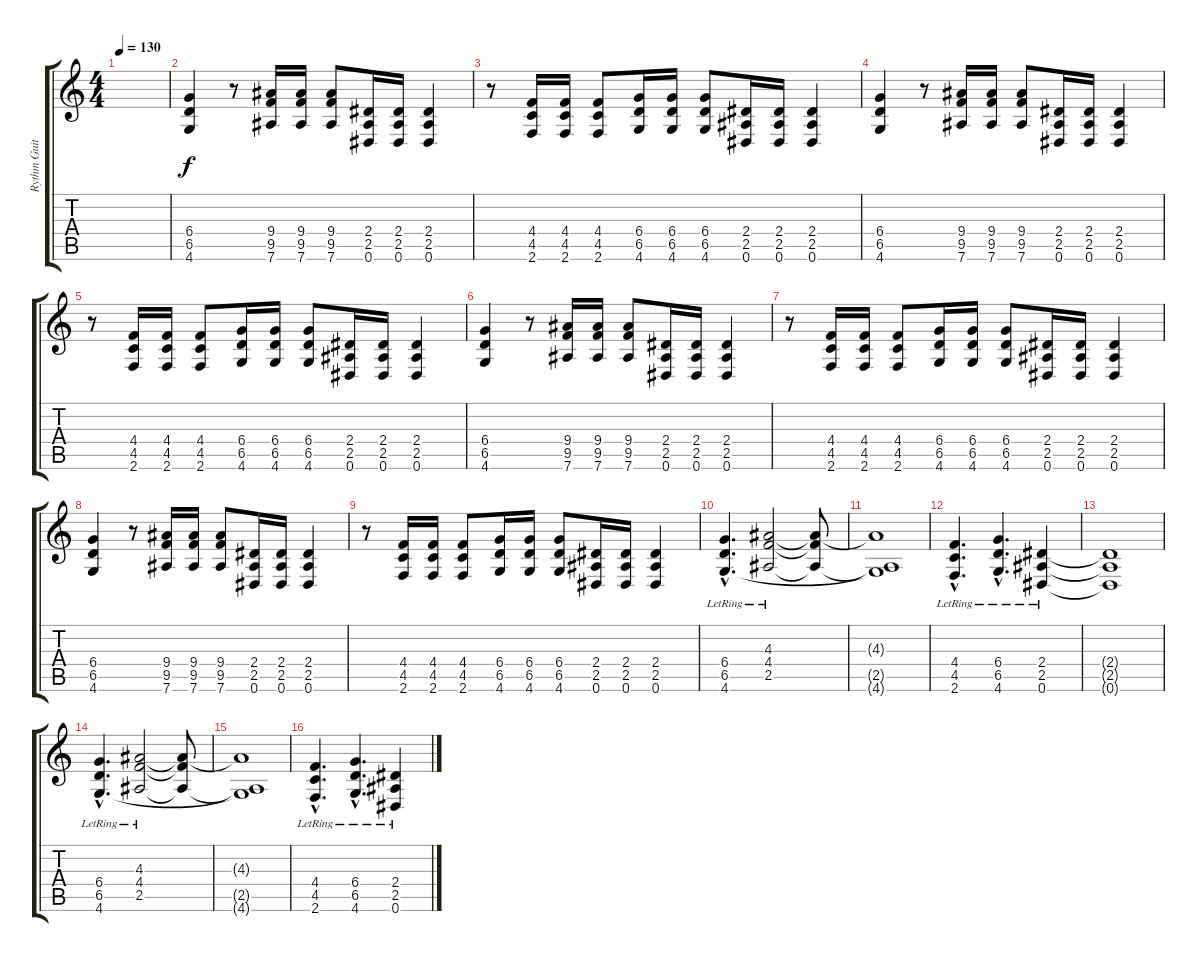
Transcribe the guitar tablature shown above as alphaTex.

\track ("Rythm Guitar" "Rythm Guit") {instrument distortionguitar}
\staff {score tabs}
\tuning (Eb4 Bb3 Gb3 Db3 Ab2 Eb2) {hide}
\ts (4 4)
\tempo 130
\clef g2
\ks c
|
(6.4 6.5 4.6).4 r.8 (9.4 9.5 7.6).16 (9.4 9.5 7.6).16 (9.4 9.5 7.6).8 (2.4 2.5 0.6).16 (2.4 2.5 0.6).16 (2.4 2.5 0.6).4 |
r.8 (4.4 4.5 2.6).16 (4.4 4.5 2.6).16 (4.4 4.5 2.6).8 (6.4 6.5 4.6).16 (6.4 6.5 4.6).16 (6.4 6.5 4.6).8 (2.4 2.5 0.6).16 (2.4 2.5 0.6).16 (2.4 2.5 0.6).4 |
(6.4 6.5 4.6).4 r.8 (9.4 9.5 7.6).16 (9.4 9.5 7.6).16 (9.4 9.5 7.6).8 (2.4 2.5 0.6).16 (2.4 2.5 0.6).16 (2.4 2.5 0.6).4 |
r.8 (4.4 4.5 2.6).16 (4.4 4.5 2.6).16 (4.4 4.5 2.6).8 (6.4 6.5 4.6).16 (6.4 6.5 4.6).16 (6.4 6.5 4.6).8 (2.4 2.5 0.6).16 (2.4 2.5 0.6).16 (2.4 2.5 0.6).4 |
(6.4 6.5 4.6).4 r.8 (9.4 9.5 7.6).16 (9.4 9.5 7.6).16 (9.4 9.5 7.6).8 (2.4 2.5 0.6).16 (2.4 2.5 0.6).16 (2.4 2.5 0.6).4 |
r.8 (4.4 4.5 2.6).16 (4.4 4.5 2.6).16 (4.4 4.5 2.6).8 (6.4 6.5 4.6).16 (6.4 6.5 4.6).16 (6.4 6.5 4.6).8 (2.4 2.5 0.6).16 (2.4 2.5 0.6).16 (2.4 2.5 0.6).4 |
(6.4 6.5 4.6).4 r.8 (9.4 9.5 7.6).16 (9.4 9.5 7.6).16 (9.4 9.5 7.6).8 (2.4 2.5 0.6).16 (2.4 2.5 0.6).16 (2.4 2.5 0.6).4 |
r.8 (4.4 4.5 2.6).16 (4.4 4.5 2.6).16 (4.4 4.5 2.6).8 (6.4 6.5 4.6).16 (6.4 6.5 4.6).16 (6.4 6.5 4.6).8 (2.4 2.5 0.6).16 (2.4 2.5 0.6).16 (2.4 2.5 0.6).4 |
(6.4{hac lr} 6.5{hac lr} 4.6{hac lr}).4{d instrument electricguitarclean} (4.3{lr} 4.4{lr} 2.5{lr}).2 (4.3{t} 4.4{t} 2.5{t}).8 |
(4.3{t} 2.5{t} 4.6{t}).1 |
(4.4{hac lr} 4.5{hac lr} 2.6{hac lr}).4{d} (6.4{hac lr} 6.5{hac lr} 4.6{hac lr}).4{d} (2.4{lr} 2.5{lr} 0.6{lr}).4 |
(2.4{t} 2.5{t} 0.6{t}).1 |
(6.4{hac lr} 6.5{hac lr} 4.6{hac lr}).4{d} (4.3{lr} 4.4{lr} 2.5{lr}).2 (4.3{t} 4.4{t} 2.5{t}).8 |
(4.3{t} 2.5{t} 4.6{t}).1 |
(4.4{hac lr} 4.5{hac lr} 2.6{hac lr}).4{d} (6.4{hac lr} 6.5{hac lr} 4.6{hac lr}).4{d} (2.4{lr} 2.5{lr} 0.6{lr}).4
